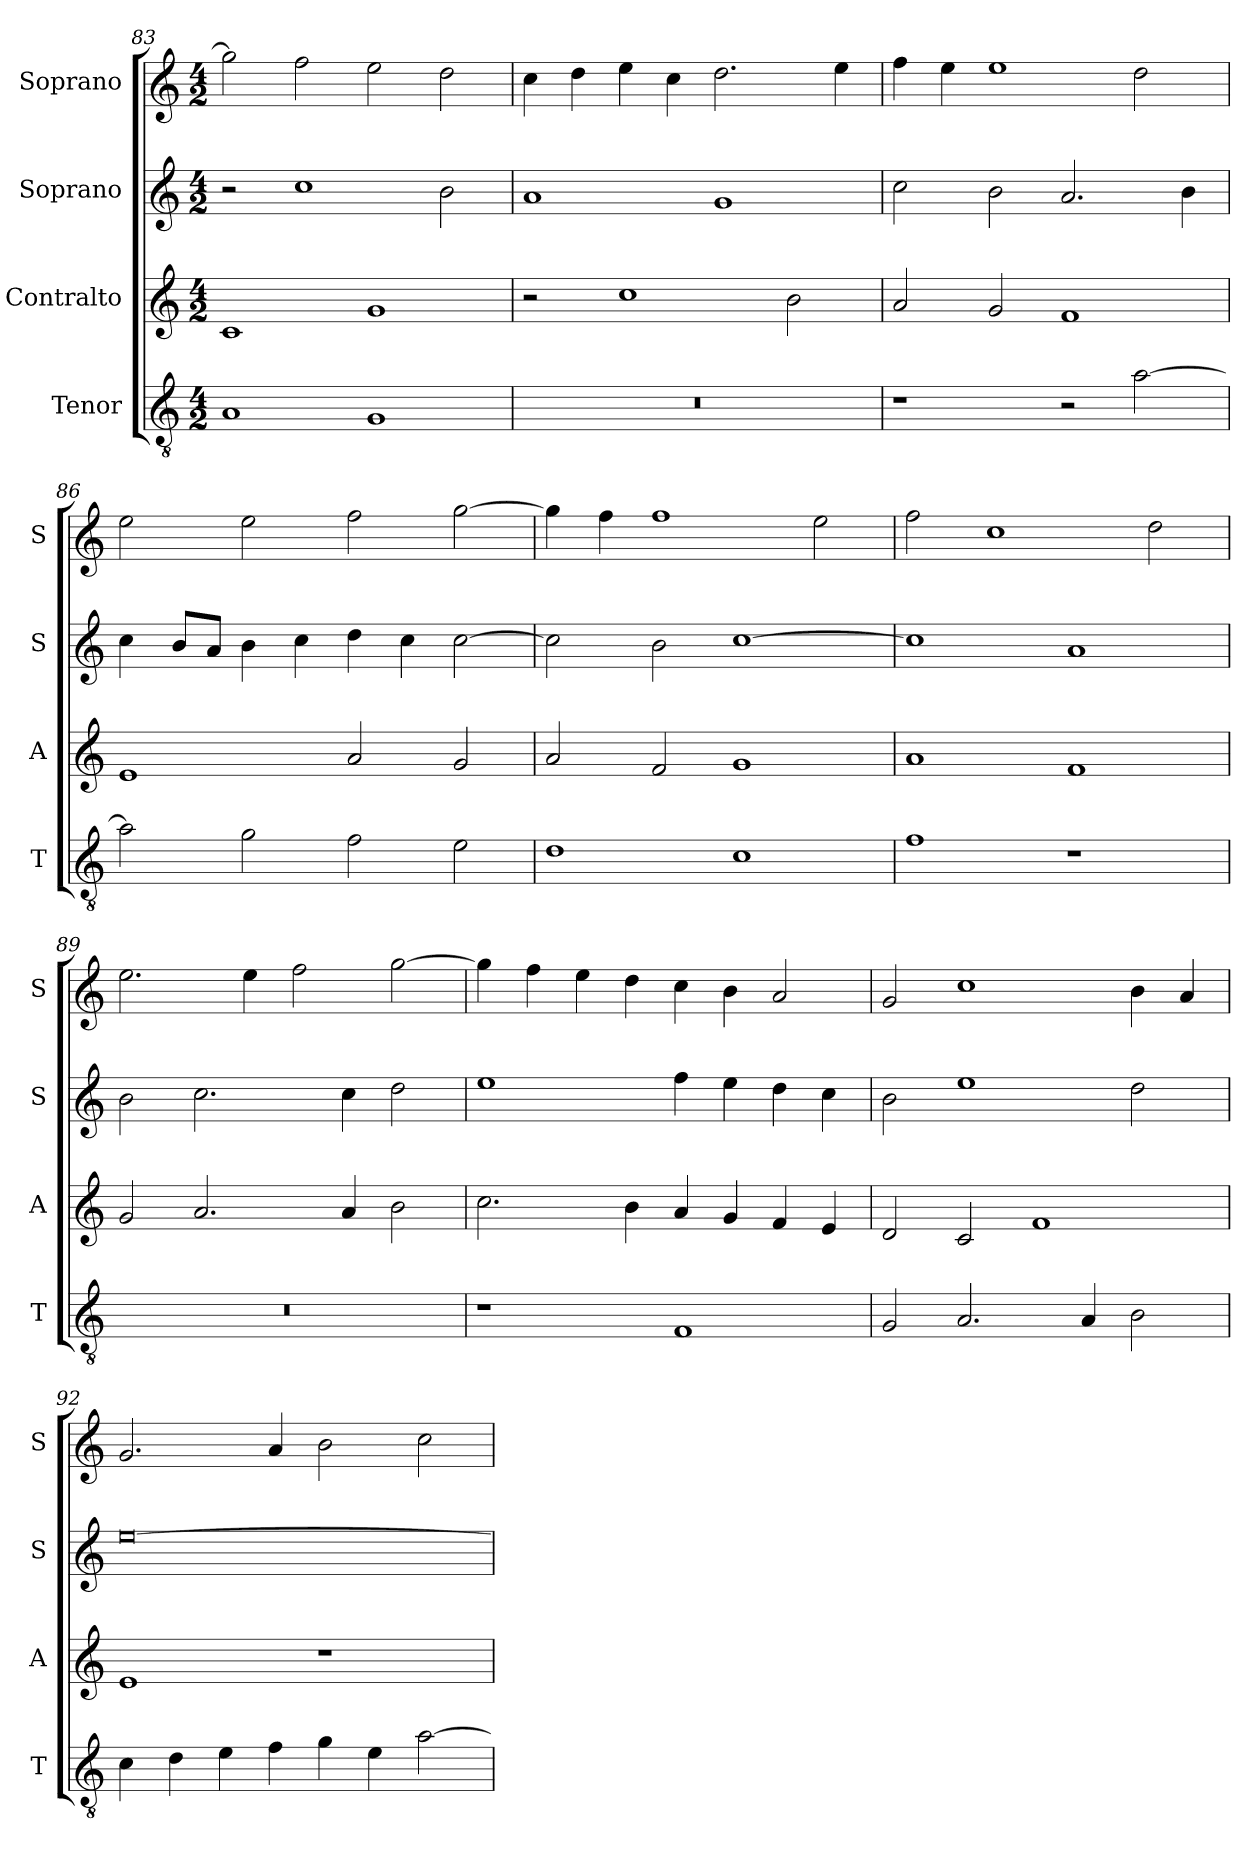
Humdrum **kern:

**kern	**kern	**kern	**kern
*part4	*part3	*part2	*part1
*staff4	*staff3	*staff2	*staff1
*I"Tenor	*I"Contralto	*I"Soprano	*I"Soprano
*I'T	*I'A	*I'S	*I'S
*clefGv2	*clefG2	*clefG2	*clefG2
*k[]	*k[]	*k[]	*k[]
*G:mix	*G:mix	*G:mix	*G:mix
*M4/2	*M4/2	*M4/2	*M4/2
=83	=83	=83	=83
1A	1c	2r	2gg]
.	.	1cc	2ff
1G	1g	.	2ee
.	.	2b	2dd
=84	=84	=84	=84
0r	2r	1a	4cc
.	.	.	4dd
.	1cc	.	4ee
.	.	.	4cc
.	.	1g	2.dd
.	2b	.	.
.	.	.	4ee
=85	=85	=85	=85
1r	2a	2cc	4ff
.	.	.	4ee
.	2g	2b	1ee
2r	1f	2.a	.
[2a	.	.	2dd
.	.	4b	.
=86	=86	=86	=86
2a]	1e	4cc	2ee
.	.	8b/L	.
.	.	8a/J	.
2g	.	4b	2ee
.	.	4cc	.
2f	2a	4dd	2ff
.	.	4cc	.
2e	2g	[2cc	[2gg
=87	=87	=87	=87
1d	2a	2cc]	4gg]
.	.	.	4ff
.	2f	2b	1ff
1c	1g	[1cc	.
.	.	.	2ee
=88	=88	=88	=88
1f	1a	1cc]	2ff
.	.	.	1cc
1r	1f	1a	.
.	.	.	2dd
=89	=89	=89	=89
0r	2g	2b	2.ee
.	2.a	2.cc	.
.	.	.	4ee
.	.	.	2ff
.	4a	4cc	.
.	2b	2dd	[2gg
=90	=90	=90	=90
1r	2.cc	1ee	4gg]
.	.	.	4ff
.	.	.	4ee
.	4b	.	4dd
1F	4a	4ff	4cc
.	4g	4ee	4b
.	4f	4dd	2a
.	4e	4cc	.
=91	=91	=91	=91
2G	2d	2b	2g
2.A	2c	1ee	1cc
.	1f	.	.
4A	.	.	.
2B	.	2dd	4b
.	.	.	4a
=92	=92	=92	=92
4c	1e	[0ee	2.g
4d	.	.	.
4e	.	.	.
4f	.	.	4a
4g	1r	.	2b
4e	.	.	.
[2a	.	.	2cc
=	=	=	=
*-	*-	*-	*-
